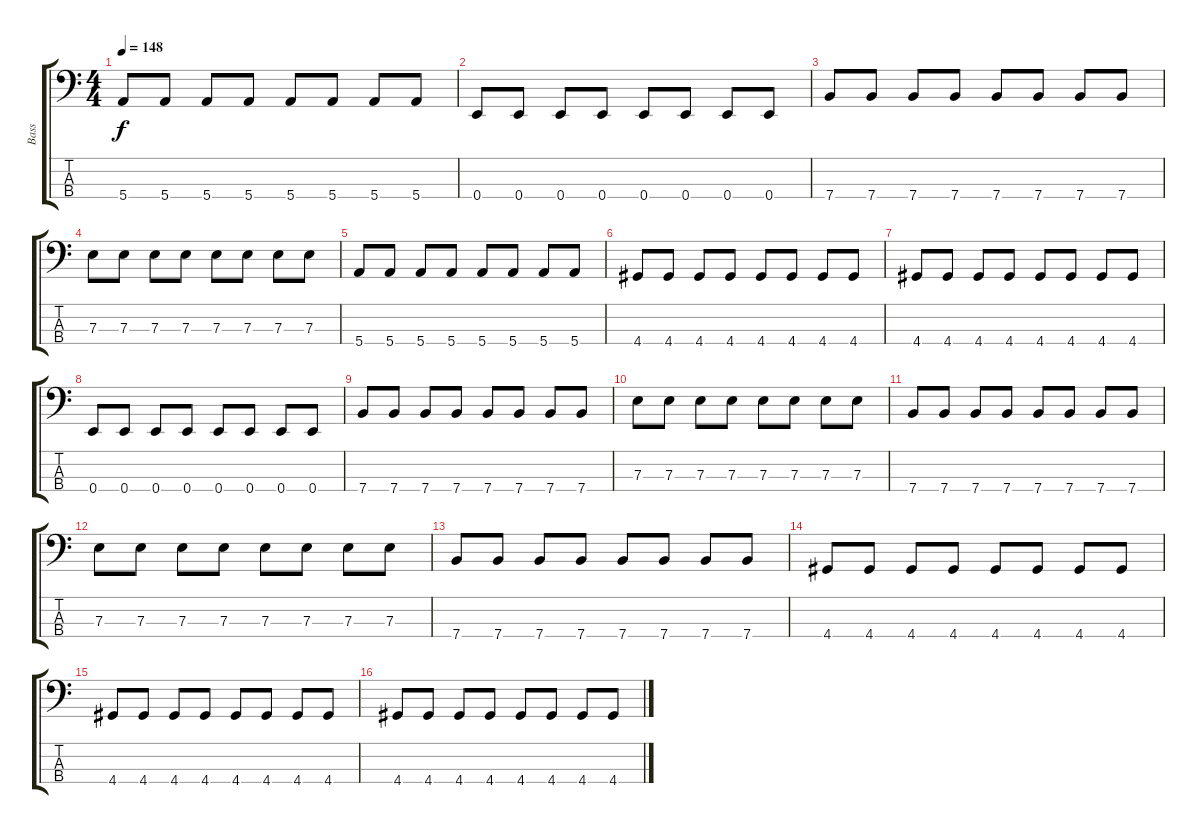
\track ("Bass" "Bass") {instrument acousticbass}
\staff {score tabs}
\tuning (G2 D2 A1 E1) {hide}
\ts (4 4)
\tempo 148
\clef f4
\ks c
5.4.8{dy f} 5.4.8 5.4.8 5.4.8 5.4.8 5.4.8 5.4.8 5.4.8 |
0.4.8 0.4.8 0.4.8 0.4.8 0.4.8 0.4.8 0.4.8 0.4.8 |
7.4.8 7.4.8 7.4.8 7.4.8 7.4.8 7.4.8 7.4.8 7.4.8 |
7.3.8 7.3.8 7.3.8 7.3.8 7.3.8 7.3.8 7.3.8 7.3.8 |
5.4.8 5.4.8 5.4.8 5.4.8 5.4.8 5.4.8 5.4.8 5.4.8 |
4.4.8 4.4.8 4.4.8 4.4.8 4.4.8 4.4.8 4.4.8 4.4.8 |
4.4.8 4.4.8 4.4.8 4.4.8 4.4.8 4.4.8 4.4.8 4.4.8 |
0.4.8 0.4.8 0.4.8 0.4.8 0.4.8 0.4.8 0.4.8 0.4.8 |
7.4.8 7.4.8 7.4.8 7.4.8 7.4.8 7.4.8 7.4.8 7.4.8 |
7.3.8 7.3.8 7.3.8 7.3.8 7.3.8 7.3.8 7.3.8 7.3.8 |
7.4.8 7.4.8 7.4.8 7.4.8 7.4.8 7.4.8 7.4.8 7.4.8 |
7.3.8 7.3.8 7.3.8 7.3.8 7.3.8 7.3.8 7.3.8 7.3.8 |
7.4.8 7.4.8 7.4.8 7.4.8 7.4.8 7.4.8 7.4.8 7.4.8 |
4.4.8 4.4.8 4.4.8 4.4.8 4.4.8 4.4.8 4.4.8 4.4.8 |
4.4.8 4.4.8 4.4.8 4.4.8 4.4.8 4.4.8 4.4.8 4.4.8 |
4.4.8 4.4.8 4.4.8 4.4.8 4.4.8 4.4.8 4.4.8 4.4.8
